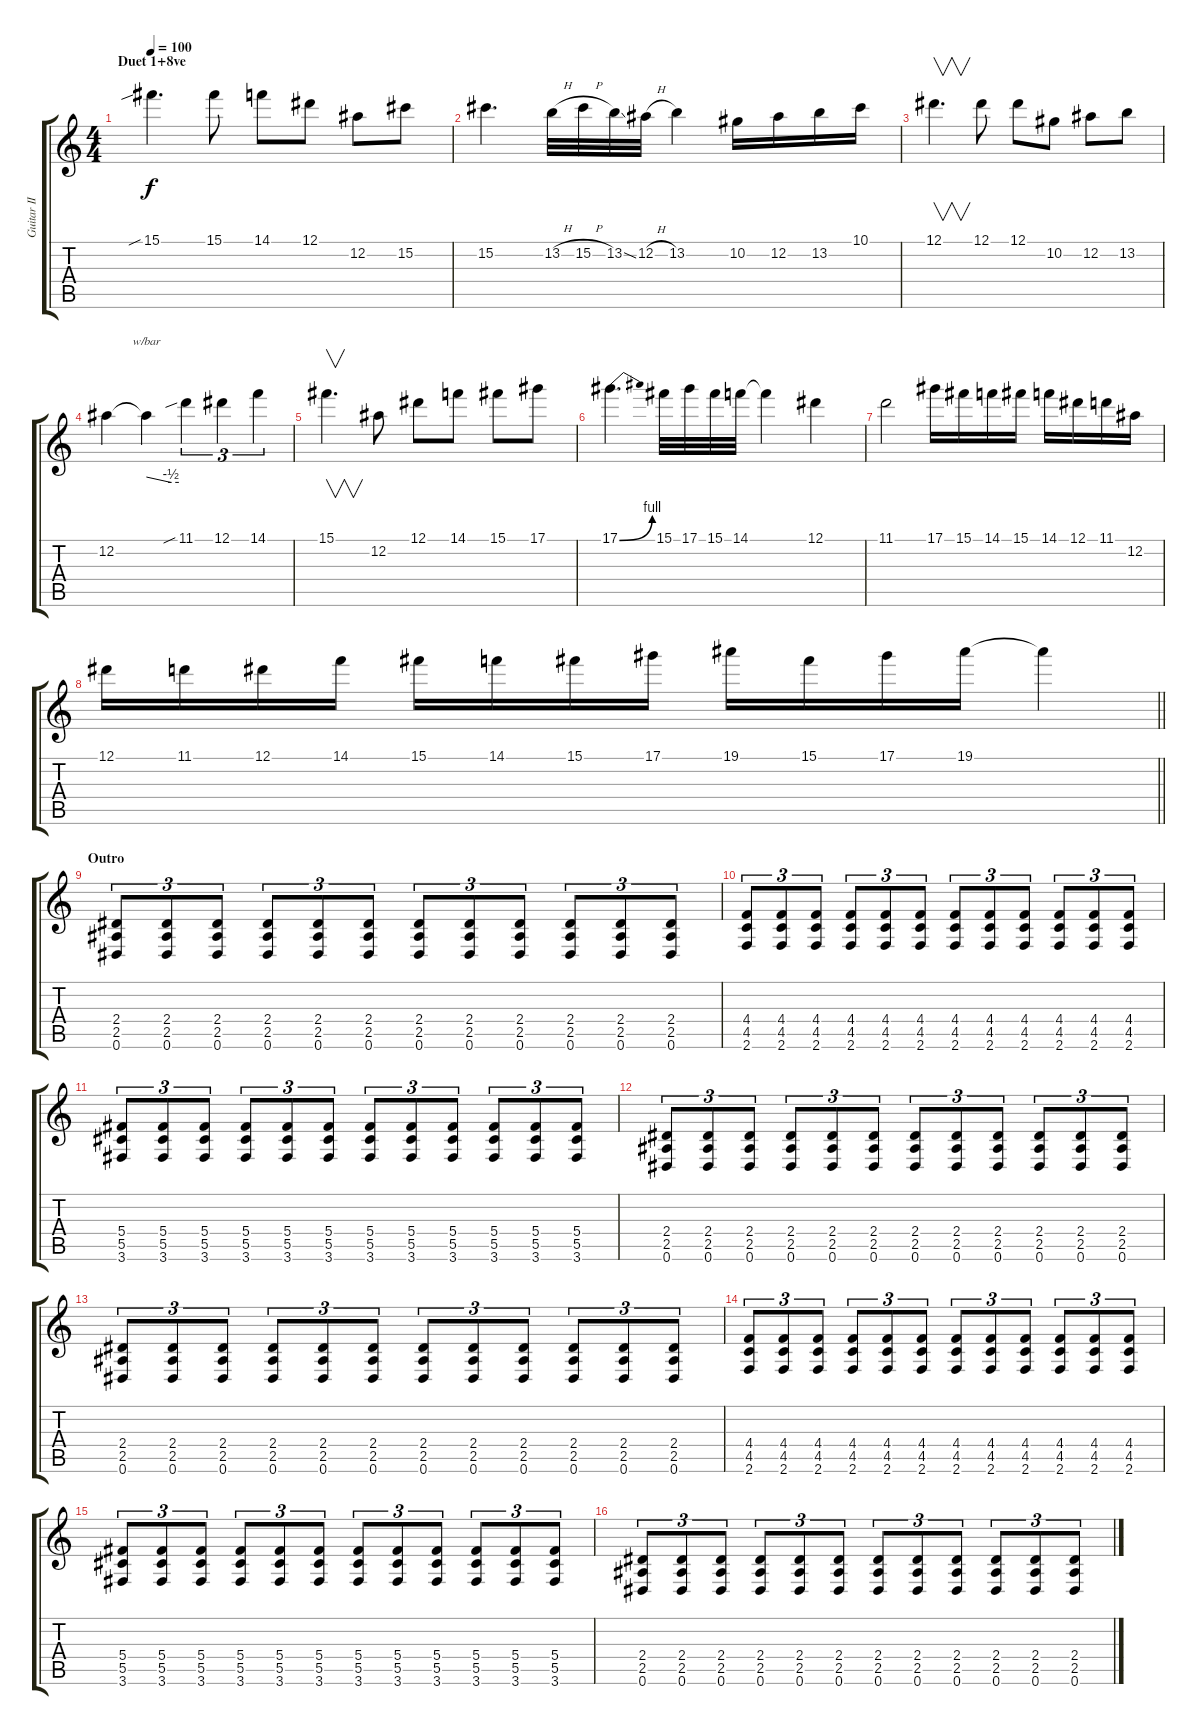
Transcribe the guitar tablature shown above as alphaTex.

\track ("Guitar II" "Guitar II") {instrument distortionguitar}
\staff {score tabs}
\tuning (Eb4 Bb3 Gb3 Db3 Ab2 Eb2) {hide}
\ts (4 4)
\section ("" "Duet 1+8ve")
\tempo 100
\clef g2
\ks c
15.1{sib}.4{d dy f} 15.1.8 14.1.8 12.1.8 12.2.8 15.2.8 |
15.2.4{d} 13.2{h}.32 15.2{h}.32 13.2{ss}.32 12.2{h}.32 13.2.4 10.2.16 12.2.16 13.2.16 10.1.16 |
12.1.4{v d} 12.1.8 12.1.8 10.2.8 12.2.8 13.2.8 |
12.2.4 12.2{t}.4{tbe (custom default 0 0 45 -2 60 -2)} 11.1{sib}.4{tu (3 2)} 12.1.4{tu (3 2)} 14.1.4{tu (3 2)} |
15.1.4{v d} 12.2.8 12.1.8 14.1.8 15.1.8 17.1.8 |
17.1{be (bend 0 0 60 4)}.4{d} 15.1.32 17.1.32 15.1.32 14.1.32 14.1{t}.4 12.1.4 |
11.1.2 17.1.16 15.1.16 14.1.16 15.1.16 14.1.16 12.1.16 11.1.16 12.2.16 |
\barLineRight lightlight
12.1.16 11.1.16 12.1.16 14.1.16 15.1.16 14.1.16 15.1.16 17.1.16 19.1.16 15.1.16 17.1.16 19.1.16 19.1{t}.4 |
\section ("" "Outro")
(2.4 2.5 0.6).8{tu (3 2)} (2.4 2.5 0.6).8{tu (3 2)} (2.4 2.5 0.6).8{tu (3 2)} (2.4 2.5 0.6).8{tu (3 2)} (2.4 2.5 0.6).8{tu (3 2)} (2.4 2.5 0.6).8{tu (3 2)} (2.4 2.5 0.6).8{tu (3 2)} (2.4 2.5 0.6).8{tu (3 2)} (2.4 2.5 0.6).8{tu (3 2)} (2.4 2.5 0.6).8{tu (3 2)} (2.4 2.5 0.6).8{tu (3 2)} (2.4 2.5 0.6).8{tu (3 2)} |
(4.4 4.5 2.6).8{tu (3 2)} (4.4 4.5 2.6).8{tu (3 2)} (4.4 4.5 2.6).8{tu (3 2)} (4.4 4.5 2.6).8{tu (3 2)} (4.4 4.5 2.6).8{tu (3 2)} (4.4 4.5 2.6).8{tu (3 2)} (4.4 4.5 2.6).8{tu (3 2)} (4.4 4.5 2.6).8{tu (3 2)} (4.4 4.5 2.6).8{tu (3 2)} (4.4 4.5 2.6).8{tu (3 2)} (4.4 4.5 2.6).8{tu (3 2)} (4.4 4.5 2.6).8{tu (3 2)} |
(5.4 5.5 3.6).8{tu (3 2)} (5.4 5.5 3.6).8{tu (3 2)} (5.4 5.5 3.6).8{tu (3 2)} (5.4 5.5 3.6).8{tu (3 2)} (5.4 5.5 3.6).8{tu (3 2)} (5.4 5.5 3.6).8{tu (3 2)} (5.4 5.5 3.6).8{tu (3 2)} (5.4 5.5 3.6).8{tu (3 2)} (5.4 5.5 3.6).8{tu (3 2)} (5.4 5.5 3.6).8{tu (3 2)} (5.4 5.5 3.6).8{tu (3 2)} (5.4 5.5 3.6).8{tu (3 2)} |
(2.4 2.5 0.6).8{tu (3 2)} (2.4 2.5 0.6).8{tu (3 2)} (2.4 2.5 0.6).8{tu (3 2)} (2.4 2.5 0.6).8{tu (3 2)} (2.4 2.5 0.6).8{tu (3 2)} (2.4 2.5 0.6).8{tu (3 2)} (2.4 2.5 0.6).8{tu (3 2)} (2.4 2.5 0.6).8{tu (3 2)} (2.4 2.5 0.6).8{tu (3 2)} (2.4 2.5 0.6).8{tu (3 2)} (2.4 2.5 0.6).8{tu (3 2)} (2.4 2.5 0.6).8{tu (3 2)} |
(2.4 2.5 0.6).8{tu (3 2)} (2.4 2.5 0.6).8{tu (3 2)} (2.4 2.5 0.6).8{tu (3 2)} (2.4 2.5 0.6).8{tu (3 2)} (2.4 2.5 0.6).8{tu (3 2)} (2.4 2.5 0.6).8{tu (3 2)} (2.4 2.5 0.6).8{tu (3 2)} (2.4 2.5 0.6).8{tu (3 2)} (2.4 2.5 0.6).8{tu (3 2)} (2.4 2.5 0.6).8{tu (3 2)} (2.4 2.5 0.6).8{tu (3 2)} (2.4 2.5 0.6).8{tu (3 2)} |
(4.4 4.5 2.6).8{tu (3 2)} (4.4 4.5 2.6).8{tu (3 2)} (4.4 4.5 2.6).8{tu (3 2)} (4.4 4.5 2.6).8{tu (3 2)} (4.4 4.5 2.6).8{tu (3 2)} (4.4 4.5 2.6).8{tu (3 2)} (4.4 4.5 2.6).8{tu (3 2)} (4.4 4.5 2.6).8{tu (3 2)} (4.4 4.5 2.6).8{tu (3 2)} (4.4 4.5 2.6).8{tu (3 2)} (4.4 4.5 2.6).8{tu (3 2)} (4.4 4.5 2.6).8{tu (3 2)} |
(5.4 5.5 3.6).8{tu (3 2)} (5.4 5.5 3.6).8{tu (3 2)} (5.4 5.5 3.6).8{tu (3 2)} (5.4 5.5 3.6).8{tu (3 2)} (5.4 5.5 3.6).8{tu (3 2)} (5.4 5.5 3.6).8{tu (3 2)} (5.4 5.5 3.6).8{tu (3 2)} (5.4 5.5 3.6).8{tu (3 2)} (5.4 5.5 3.6).8{tu (3 2)} (5.4 5.5 3.6).8{tu (3 2)} (5.4 5.5 3.6).8{tu (3 2)} (5.4 5.5 3.6).8{tu (3 2)} |
(2.4 2.5 0.6).8{tu (3 2)} (2.4 2.5 0.6).8{tu (3 2)} (2.4 2.5 0.6).8{tu (3 2)} (2.4 2.5 0.6).8{tu (3 2)} (2.4 2.5 0.6).8{tu (3 2)} (2.4 2.5 0.6).8{tu (3 2)} (2.4 2.5 0.6).8{tu (3 2)} (2.4 2.5 0.6).8{tu (3 2)} (2.4 2.5 0.6).8{tu (3 2)} (2.4 2.5 0.6).8{tu (3 2)} (2.4 2.5 0.6).8{tu (3 2)} (2.4 2.5 0.6).8{tu (3 2)}
